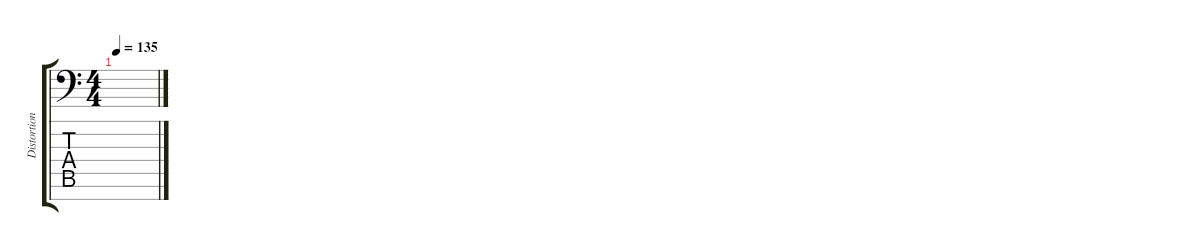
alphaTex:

\track ("Distortion Guitar" "Distortion") {instrument overdrivenguitar}
\staff {score tabs}
\tuning (E4 B3 G3 D3 A2 E2 C-1) {hide}
\ts (4 4)
\tempo 135
\clef f4
\ks c
